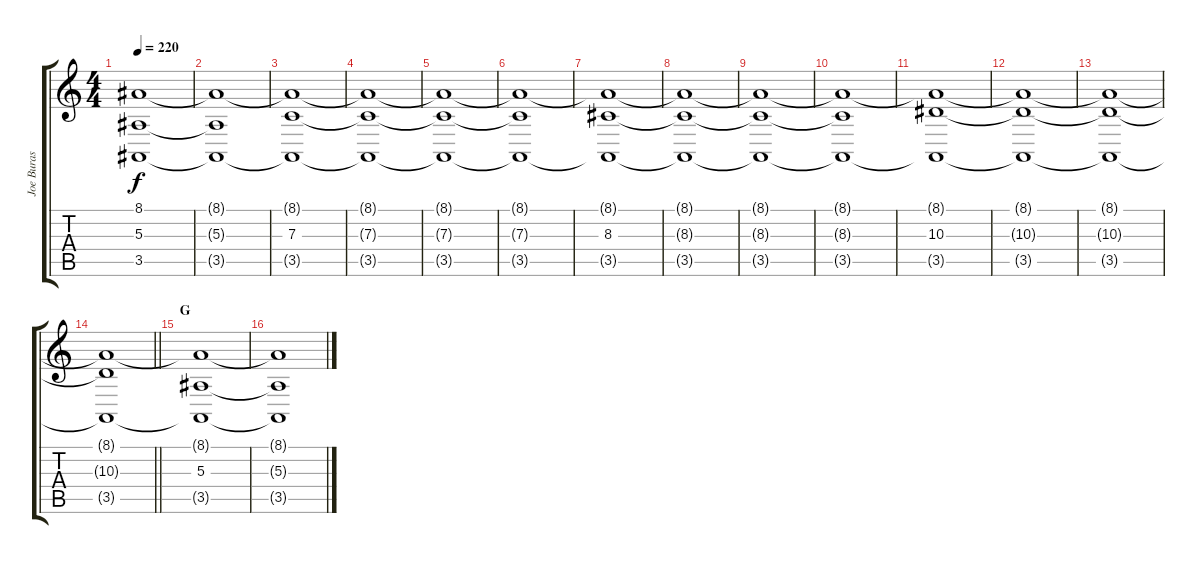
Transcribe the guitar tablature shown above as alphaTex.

\track ("Joe Buras - Keys 2" "Joe Buras ") {instrument pad2warm}
\staff {score tabs}
\tuning (D4 A3 F3 C3 G2 D2) {hide}
\ts (4 4)
\tempo 220
\clef g2
\ks c
(8.1{t} 5.3{t} 3.5{t}).1{dy f} |
(8.1{t} 5.3{t} 3.5{t}).1 |
(8.1{t} 7.3 3.5{t}).1 |
(8.1{t} 7.3{t} 3.5{t}).1 |
(8.1{t} 7.3{t} 3.5{t}).1 |
(8.1{t} 7.3{t} 3.5{t}).1 |
(8.1{t} 8.3 3.5{t}).1 |
(8.1{t} 8.3{t} 3.5{t}).1 |
(8.1{t} 8.3{t} 3.5{t}).1 |
(8.1{t} 8.3{t} 3.5{t}).1 |
(8.1{t} 10.3 3.5{t}).1 |
(8.1{t} 10.3{t} 3.5{t}).1 |
(8.1{t} 10.3{t} 3.5{t}).1 |
\barLineRight lightlight
(8.1{t} 10.3{t} 3.5{t}).1 |
\section ("" "G")
(8.1{t} 5.3 3.5{t}).1 |
(8.1{t} 5.3{t} 3.5{t}).1
